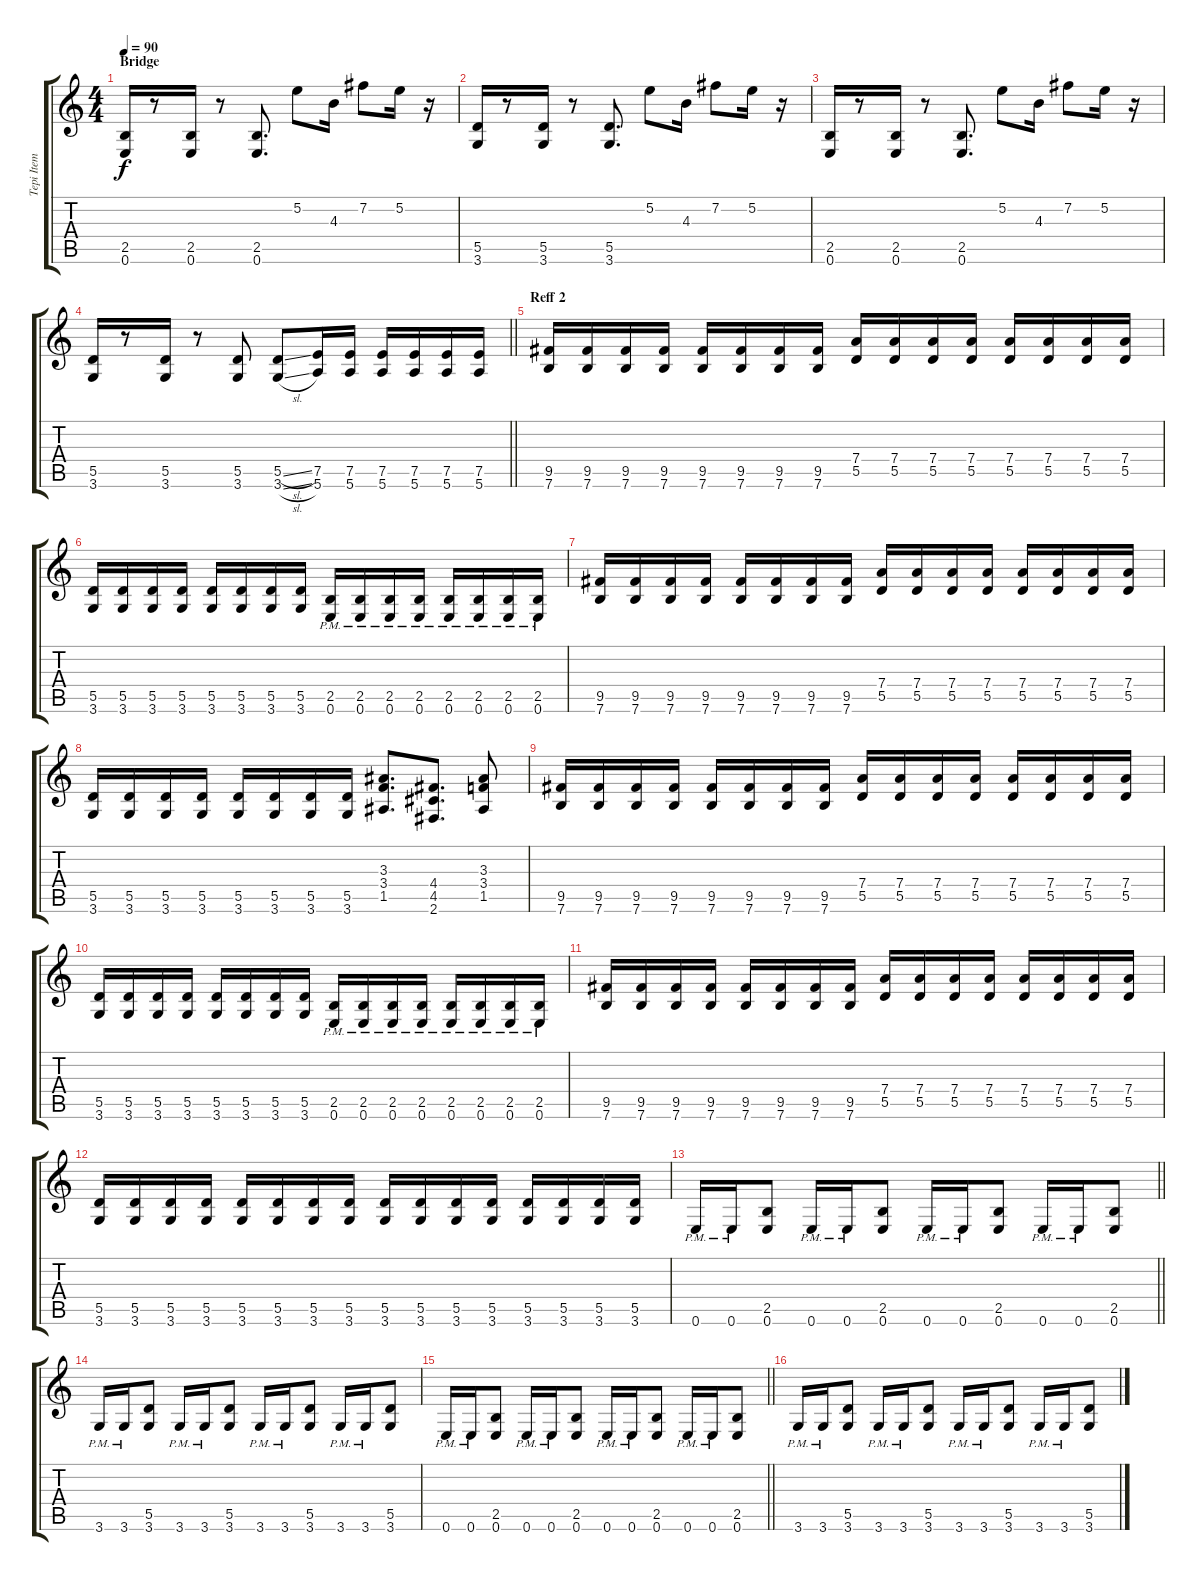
\track ("Tepi Item" "Tepi Item") {instrument distortionguitar}
\staff {score tabs}
\tuning (E4 B3 G3 D3 A2 E2) {hide}
\ts (4 4)
\section ("" "Bridge")
\tempo 90
\clef g2
\ks c
(2.5 0.6).16{dy f} r.8 (2.5 0.6).16 r.8 (2.5 0.6).8{d} 5.2.8 4.3.16 7.2.8 5.2.16 r.16 |
(5.5 3.6).16 r.8 (5.5 3.6).16 r.8 (5.5 3.6).8{d} 5.2.8 4.3.16 7.2.8 5.2.16 r.16 |
(2.5 0.6).16 r.8 (2.5 0.6).16 r.8 (2.5 0.6).8{d} 5.2.8 4.3.16 7.2.8 5.2.16 r.16 |
\barLineRight lightlight
(5.5 3.6).16 r.8 (5.5 3.6).16 r.8 (5.5 3.6).8 (5.5{sl} 3.6{sl}).8 (7.5 5.6).16 (7.5 5.6).16 (7.5 5.6).16 (7.5 5.6).16 (7.5 5.6).16 (7.5 5.6).16 |
\section ("" "Reff 2")
(9.5 7.6).16 (9.5 7.6).16 (9.5 7.6).16 (9.5 7.6).16 (9.5 7.6).16 (9.5 7.6).16 (9.5 7.6).16 (9.5 7.6).16 (7.4 5.5).16 (7.4 5.5).16 (7.4 5.5).16 (7.4 5.5).16 (7.4 5.5).16 (7.4 5.5).16 (7.4 5.5).16 (7.4 5.5).16 |
(5.5 3.6).16 (5.5 3.6).16 (5.5 3.6).16 (5.5 3.6).16 (5.5 3.6).16 (5.5 3.6).16 (5.5 3.6).16 (5.5 3.6).16 (2.5{pm} 0.6{pm}).16 (2.5{pm} 0.6{pm}).16 (2.5{pm} 0.6{pm}).16 (2.5{pm} 0.6{pm}).16 (2.5{pm} 0.6{pm}).16 (2.5{pm} 0.6{pm}).16 (2.5{pm} 0.6{pm}).16 (2.5{pm} 0.6{pm}).16 |
(9.5 7.6).16 (9.5 7.6).16 (9.5 7.6).16 (9.5 7.6).16 (9.5 7.6).16 (9.5 7.6).16 (9.5 7.6).16 (9.5 7.6).16 (7.4 5.5).16 (7.4 5.5).16 (7.4 5.5).16 (7.4 5.5).16 (7.4 5.5).16 (7.4 5.5).16 (7.4 5.5).16 (7.4 5.5).16 |
(5.5 3.6).16 (5.5 3.6).16 (5.5 3.6).16 (5.5 3.6).16 (5.5 3.6).16 (5.5 3.6).16 (5.5 3.6).16 (5.5 3.6).16 (3.3 3.4 1.5).8{d} (4.4 4.5 2.6).8{d} (3.3 3.4 1.5).8 |
(9.5 7.6).16 (9.5 7.6).16 (9.5 7.6).16 (9.5 7.6).16 (9.5 7.6).16 (9.5 7.6).16 (9.5 7.6).16 (9.5 7.6).16 (7.4 5.5).16 (7.4 5.5).16 (7.4 5.5).16 (7.4 5.5).16 (7.4 5.5).16 (7.4 5.5).16 (7.4 5.5).16 (7.4 5.5).16 |
(5.5 3.6).16 (5.5 3.6).16 (5.5 3.6).16 (5.5 3.6).16 (5.5 3.6).16 (5.5 3.6).16 (5.5 3.6).16 (5.5 3.6).16 (2.5{pm} 0.6{pm}).16 (2.5{pm} 0.6{pm}).16 (2.5{pm} 0.6{pm}).16 (2.5{pm} 0.6{pm}).16 (2.5{pm} 0.6{pm}).16 (2.5{pm} 0.6{pm}).16 (2.5{pm} 0.6{pm}).16 (2.5{pm} 0.6{pm}).16 |
(9.5 7.6).16 (9.5 7.6).16 (9.5 7.6).16 (9.5 7.6).16 (9.5 7.6).16 (9.5 7.6).16 (9.5 7.6).16 (9.5 7.6).16 (7.4 5.5).16 (7.4 5.5).16 (7.4 5.5).16 (7.4 5.5).16 (7.4 5.5).16 (7.4 5.5).16 (7.4 5.5).16 (7.4 5.5).16 |
(5.5 3.6).16 (5.5 3.6).16 (5.5 3.6).16 (5.5 3.6).16 (5.5 3.6).16 (5.5 3.6).16 (5.5 3.6).16 (5.5 3.6).16 (5.5 3.6).16 (5.5 3.6).16 (5.5 3.6).16 (5.5 3.6).16 (5.5 3.6).16 (5.5 3.6).16 (5.5 3.6).16 (5.5 3.6).16 |
\barLineRight lightlight
0.6{pm}.16 0.6{pm}.16 (2.5 0.6).8 0.6{pm}.16 0.6{pm}.16 (2.5 0.6).8 0.6{pm}.16 0.6{pm}.16 (2.5 0.6).8 0.6{pm}.16 0.6{pm}.16 (2.5 0.6).8 |
3.6{pm}.16 3.6{pm}.16 (5.5 3.6).8 3.6{pm}.16 3.6{pm}.16 (5.5 3.6).8 3.6{pm}.16 3.6{pm}.16 (5.5 3.6).8 3.6{pm}.16 3.6{pm}.16 (5.5 3.6).8 |
\barLineRight lightlight
0.6{pm}.16 0.6{pm}.16 (2.5 0.6).8 0.6{pm}.16 0.6{pm}.16 (2.5 0.6).8 0.6{pm}.16 0.6{pm}.16 (2.5 0.6).8 0.6{pm}.16 0.6{pm}.16 (2.5 0.6).8 |
3.6{pm}.16 3.6{pm}.16 (5.5 3.6).8 3.6{pm}.16 3.6{pm}.16 (5.5 3.6).8 3.6{pm}.16 3.6{pm}.16 (5.5 3.6).8 3.6{pm}.16 3.6{pm}.16 (5.5 3.6).8
